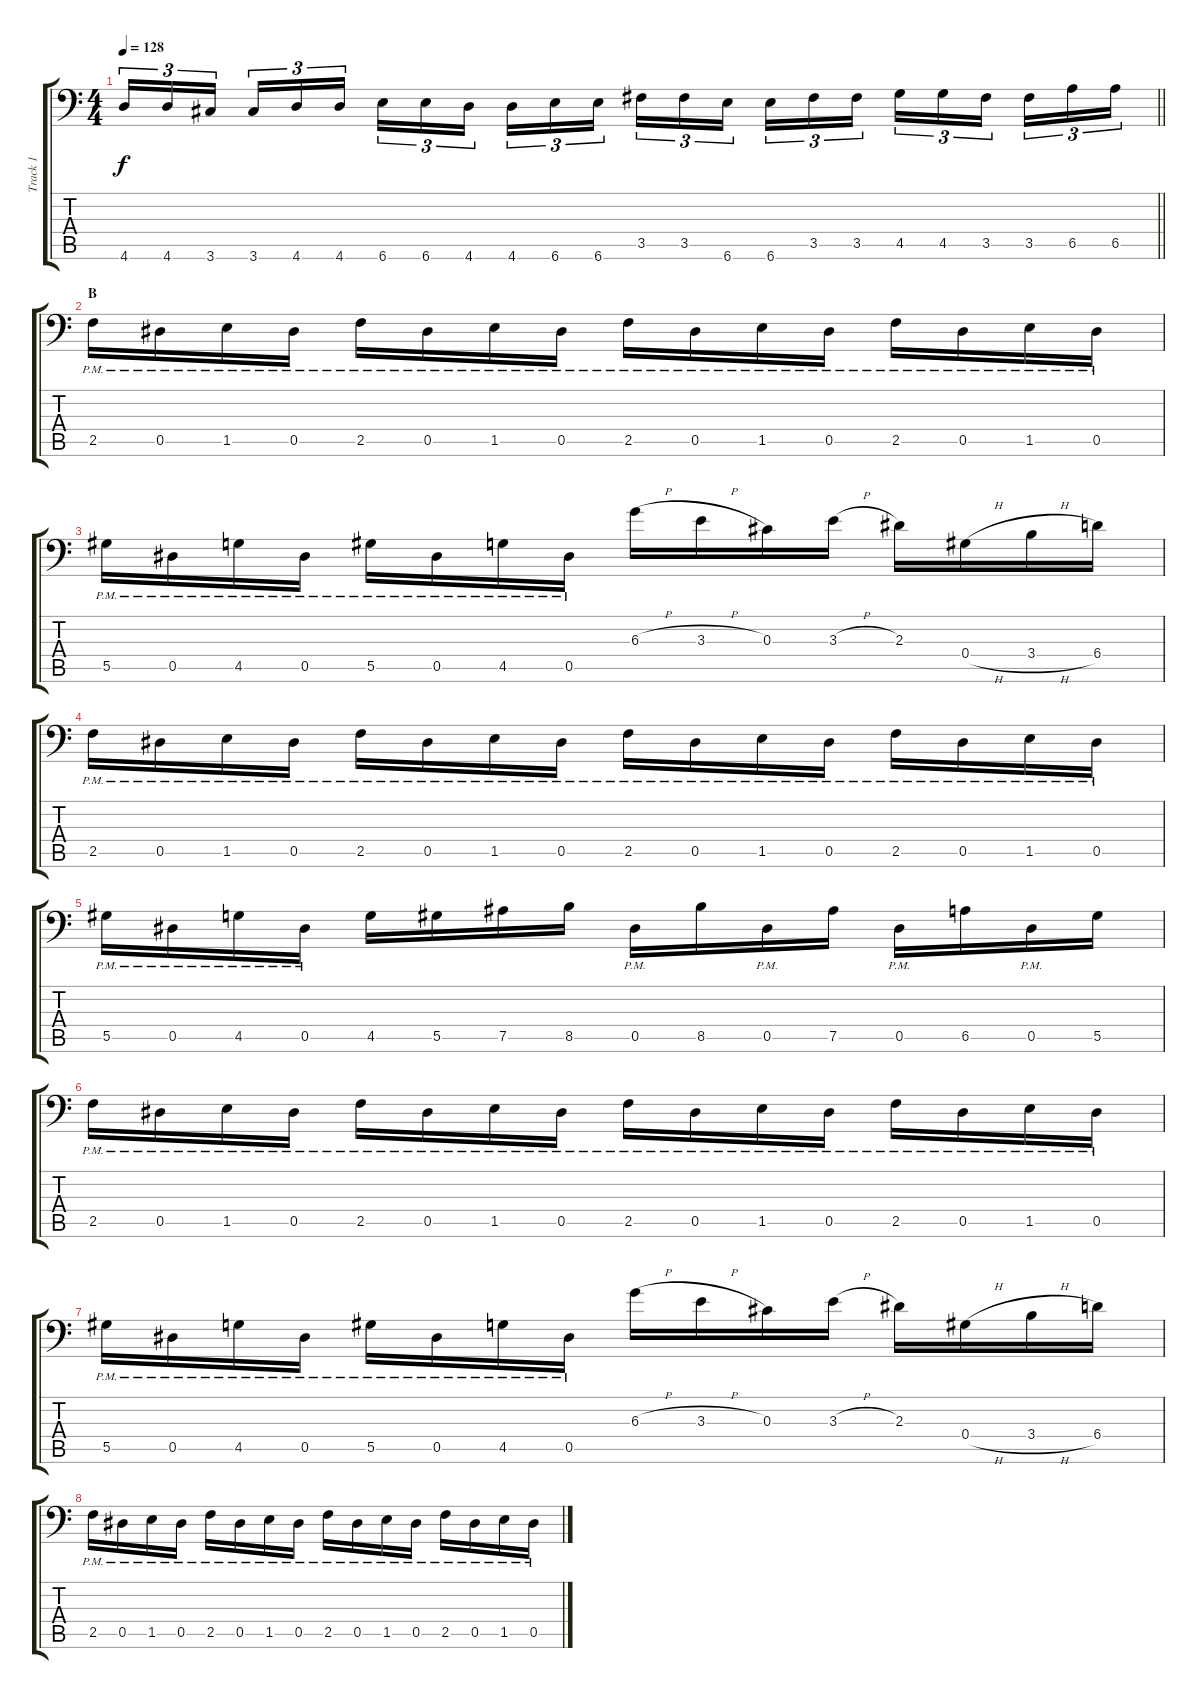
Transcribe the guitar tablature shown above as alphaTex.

\track ("Track 1" "Track 1") {instrument distortionguitar}
\staff {score tabs}
\tuning (Bb3 F3 Db3 Ab2 Eb2 Bb1) {hide}
\ts (4 4)
\tempo 128
\clef f4
\barLineRight lightlight
\ks c
4.6.16{tu (3 2) dy f} 4.6.16{tu (3 2)} 3.6.16{tu (3 2)} 3.6.16{tu (3 2)} 4.6.16{tu (3 2)} 4.6.16{tu (3 2)} 6.6.16{tu (3 2)} 6.6.16{tu (3 2)} 4.6.16{tu (3 2)} 4.6.16{tu (3 2)} 6.6.16{tu (3 2)} 6.6.16{tu (3 2)} 3.5.16{tu (3 2)} 3.5.16{tu (3 2)} 6.6.16{tu (3 2)} 6.6.16{tu (3 2)} 3.5.16{tu (3 2)} 3.5.16{tu (3 2)} 4.5.16{tu (3 2)} 4.5.16{tu (3 2)} 3.5.16{tu (3 2)} 3.5.16{tu (3 2)} 6.5.16{tu (3 2)} 6.5.16{tu (3 2)} |
\section ("" "B")
2.5{pm}.16 0.5{pm}.16 1.5{pm}.16 0.5{pm}.16 2.5{pm}.16 0.5{pm}.16 1.5{pm}.16 0.5{pm}.16 2.5{pm}.16 0.5{pm}.16 1.5{pm}.16 0.5{pm}.16 2.5{pm}.16 0.5{pm}.16 1.5{pm}.16 0.5{pm}.16 |
5.5{pm}.16 0.5{pm}.16 4.5{pm}.16 0.5{pm}.16 5.5{pm}.16 0.5{pm}.16 4.5{pm}.16 0.5{pm}.16 6.3{h}.16 3.3{h}.16 0.3.16 3.3{h}.16 2.3.16 0.4{h}.16 3.4{h}.16 6.4.16 |
2.5{pm}.16 0.5{pm}.16 1.5{pm}.16 0.5{pm}.16 2.5{pm}.16 0.5{pm}.16 1.5{pm}.16 0.5{pm}.16 2.5{pm}.16 0.5{pm}.16 1.5{pm}.16 0.5{pm}.16 2.5{pm}.16 0.5{pm}.16 1.5{pm}.16 0.5{pm}.16 |
5.5{pm}.16 0.5{pm}.16 4.5{pm}.16 0.5{pm}.16 4.5.16 5.5.16 7.5.16 8.5.16 0.5{pm}.16 8.5.16 0.5{pm}.16 7.5.16 0.5{pm}.16 6.5.16 0.5{pm}.16 5.5.16 |
2.5{pm}.16 0.5{pm}.16 1.5{pm}.16 0.5{pm}.16 2.5{pm}.16 0.5{pm}.16 1.5{pm}.16 0.5{pm}.16 2.5{pm}.16 0.5{pm}.16 1.5{pm}.16 0.5{pm}.16 2.5{pm}.16 0.5{pm}.16 1.5{pm}.16 0.5{pm}.16 |
5.5{pm}.16 0.5{pm}.16 4.5{pm}.16 0.5{pm}.16 5.5{pm}.16 0.5{pm}.16 4.5{pm}.16 0.5{pm}.16 6.3{h}.16 3.3{h}.16 0.3.16 3.3{h}.16 2.3.16 0.4{h}.16 3.4{h}.16 6.4.16 |
2.5{pm}.16 0.5{pm}.16 1.5{pm}.16 0.5{pm}.16 2.5{pm}.16 0.5{pm}.16 1.5{pm}.16 0.5{pm}.16 2.5{pm}.16 0.5{pm}.16 1.5{pm}.16 0.5{pm}.16 2.5{pm}.16 0.5{pm}.16 1.5{pm}.16 0.5{pm}.16
